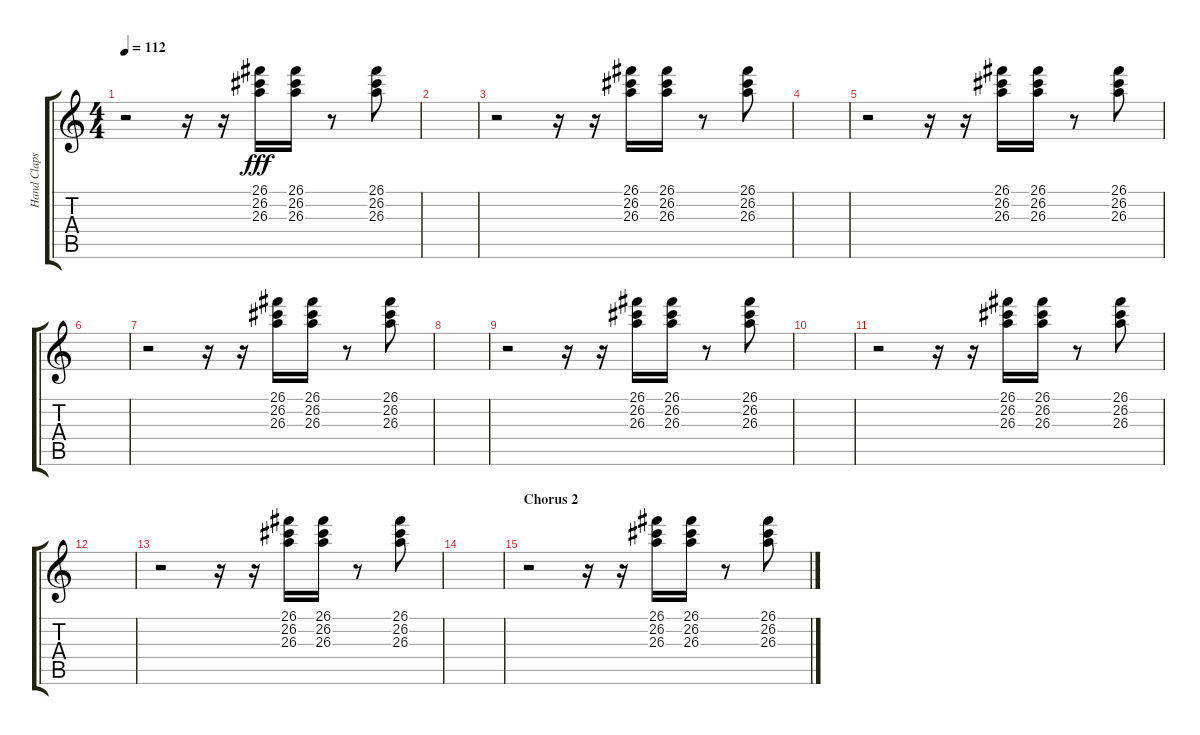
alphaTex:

\track ("Hand Claps" "Hand Claps") {instrument synthdrum}
\staff {score tabs}
\tuning (E4 B3 G3 D3 A2 E2) {hide}
\ts (4 4)
\tempo 112
\clef g2
\ks c
r.2{dy fff} r.16 r.16 (26.1 26.2 26.3).16 (26.1 26.2 26.3).16 r.8 (26.1 26.2 26.3).8 |
|
r.2 r.16 r.16 (26.1 26.2 26.3).16 (26.1 26.2 26.3).16 r.8 (26.1 26.2 26.3).8 |
|
r.2 r.16 r.16 (26.1 26.2 26.3).16 (26.1 26.2 26.3).16 r.8 (26.1 26.2 26.3).8 |
|
r.2 r.16 r.16 (26.1 26.2 26.3).16 (26.1 26.2 26.3).16 r.8 (26.1 26.2 26.3).8 |
|
r.2 r.16 r.16 (26.1 26.2 26.3).16 (26.1 26.2 26.3).16 r.8 (26.1 26.2 26.3).8 |
|
r.2 r.16 r.16 (26.1 26.2 26.3).16 (26.1 26.2 26.3).16 r.8 (26.1 26.2 26.3).8 |
|
r.2 r.16 r.16 (26.1 26.2 26.3).16 (26.1 26.2 26.3).16 r.8 (26.1 26.2 26.3).8 |
|
\section ("" "Chorus 2")
r.2 r.16 r.16 (26.1 26.2 26.3).16 (26.1 26.2 26.3).16 r.8 (26.1 26.2 26.3).8
